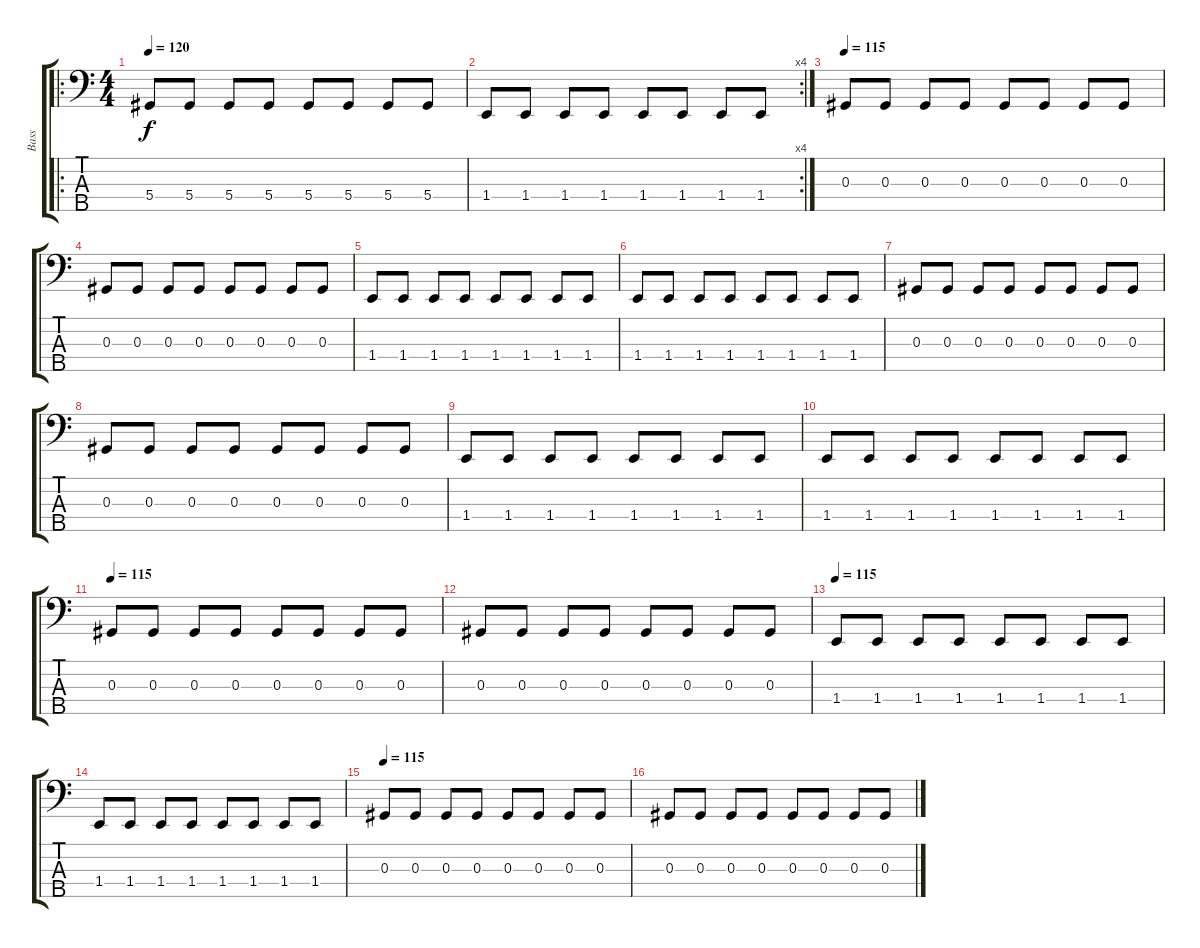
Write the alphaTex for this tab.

\track ("Bass" "Bass") {instrument electricbasspick}
\staff {score tabs}
\tuning (Gb2 Db2 Ab1 Eb1 Bb0) {hide}
\ro
\ts (4 4)
\tempo 120
\clef f4
\ks c
5.4.8{dy f} 5.4.8 5.4.8 5.4.8 5.4.8 5.4.8 5.4.8 5.4.8 |
\rc 4
1.4.8 1.4.8 1.4.8 1.4.8 1.4.8 1.4.8 1.4.8 1.4.8 |
\tempo 115
0.3.8 0.3.8 0.3.8 0.3.8 0.3.8 0.3.8 0.3.8 0.3.8 |
0.3.8 0.3.8 0.3.8 0.3.8 0.3.8 0.3.8 0.3.8 0.3.8 |
1.4.8 1.4.8 1.4.8 1.4.8 1.4.8 1.4.8 1.4.8 1.4.8 |
1.4.8 1.4.8 1.4.8 1.4.8 1.4.8 1.4.8 1.4.8 1.4.8 |
0.3.8 0.3.8 0.3.8 0.3.8 0.3.8 0.3.8 0.3.8 0.3.8 |
0.3.8 0.3.8 0.3.8 0.3.8 0.3.8 0.3.8 0.3.8 0.3.8 |
1.4.8 1.4.8 1.4.8 1.4.8 1.4.8 1.4.8 1.4.8 1.4.8 |
1.4.8 1.4.8 1.4.8 1.4.8 1.4.8 1.4.8 1.4.8 1.4.8 |
\tempo 115
0.3.8 0.3.8 0.3.8 0.3.8 0.3.8 0.3.8 0.3.8 0.3.8 |
0.3.8 0.3.8 0.3.8 0.3.8 0.3.8 0.3.8 0.3.8 0.3.8 |
\tempo 115
1.4.8 1.4.8 1.4.8 1.4.8 1.4.8 1.4.8 1.4.8 1.4.8 |
1.4.8 1.4.8 1.4.8 1.4.8 1.4.8 1.4.8 1.4.8 1.4.8 |
\tempo 115
0.3.8 0.3.8 0.3.8 0.3.8 0.3.8 0.3.8 0.3.8 0.3.8 |
0.3.8 0.3.8 0.3.8 0.3.8 0.3.8 0.3.8 0.3.8 0.3.8
